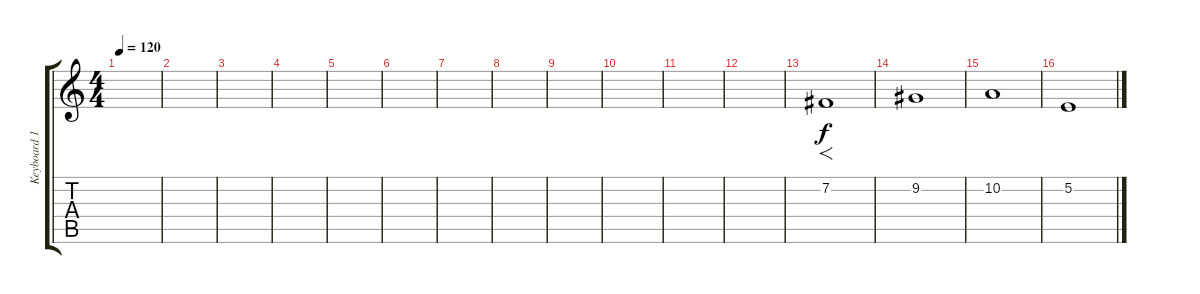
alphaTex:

\track ("Keyboard 1" "Keyboard 1") {instrument stringensemble2}
\staff {score tabs}
\tuning (E4 B3 G3 D3 A2 E2) {hide}
\ts (4 4)
\tempo 120
\clef g2
\ks c
|
|
|
|
|
|
|
|
|
|
|
|
7.2.1{f} |
9.2.1 |
10.2.1 |
5.2.1
